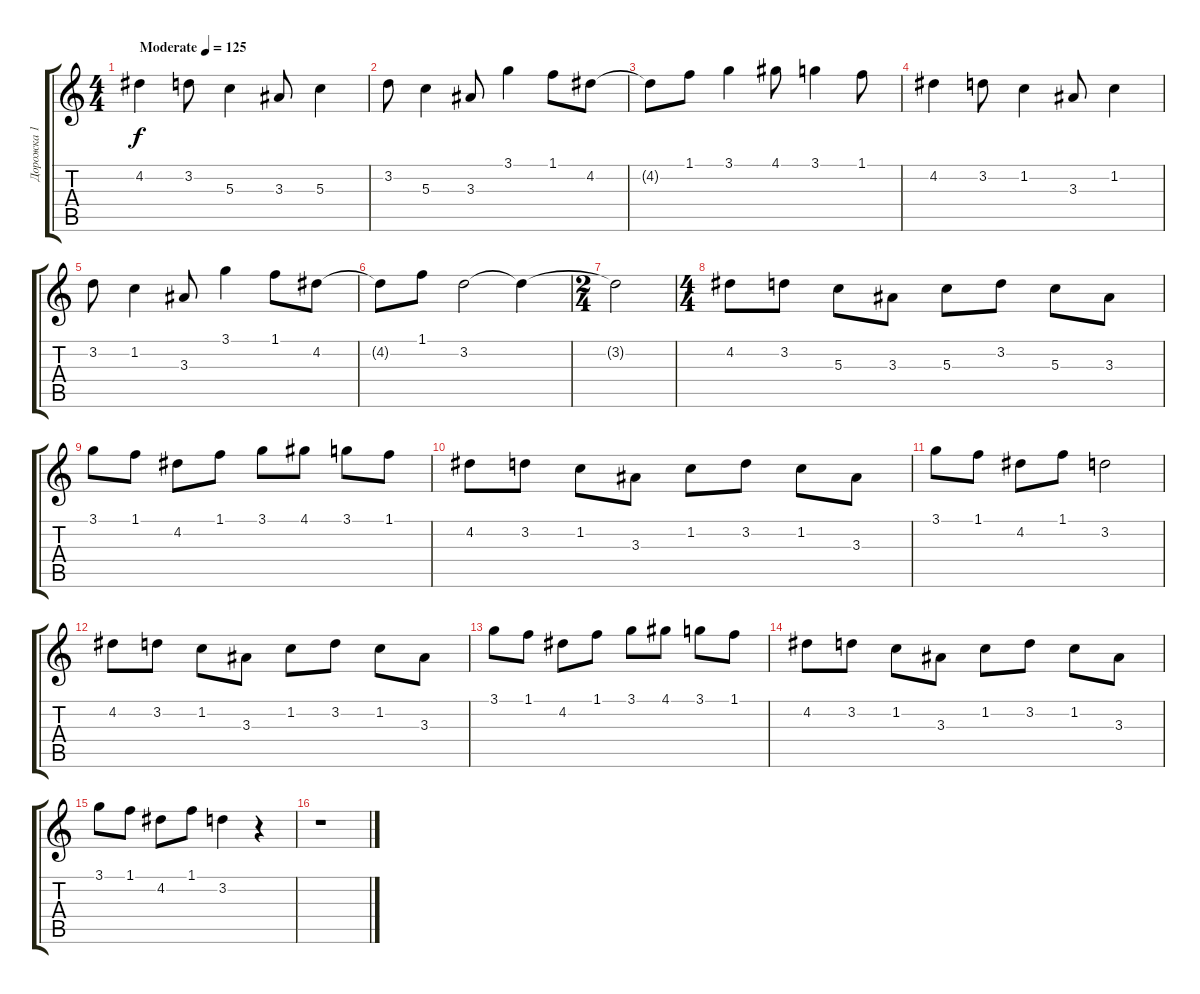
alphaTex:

\track ("Дорожка 1" "Дорожка 1") {instrument banjo}
\staff {score tabs}
\tuning (E4 B3 G3 D3 A2 E2) {hide}
\displaytranspose 12
\ts (4 4)
\tempo (125 "Moderate")
\clef g2
\ks c
4.2.4{dy f instrument banjo} 3.2.8 5.3.4 3.3.8 5.3.4 |
3.2.8 5.3.4 3.3.8 3.1.4 1.1.8 4.2.8 |
4.2{t}.8 1.1.8 3.1.4 4.1.8 3.1.4 1.1.8 |
4.2.4 3.2.8 1.2.4 3.3.8 1.2.4 |
3.2.8 1.2.4 3.3.8 3.1.4 1.1.8 4.2.8 |
4.2{t}.8 1.1.8 3.2.2 3.2{t}.4 |
\ts (2 4)
3.2{t}.2 |
\ts (4 4)
4.2.8 3.2.8 5.3.8 3.3.8 5.3.8 3.2.8 5.3.8 3.3.8 |
3.1.8 1.1.8 4.2.8 1.1.8 3.1.8 4.1.8 3.1.8 1.1.8 |
4.2.8 3.2.8 1.2.8 3.3.8 1.2.8 3.2.8 1.2.8 3.3.8 |
3.1.8 1.1.8 4.2.8 1.1.8 3.2.2 |
4.2.8 3.2.8 1.2.8 3.3.8 1.2.8 3.2.8 1.2.8 3.3.8 |
3.1.8 1.1.8 4.2.8 1.1.8 3.1.8 4.1.8 3.1.8 1.1.8 |
4.2.8 3.2.8 1.2.8 3.3.8 1.2.8 3.2.8 1.2.8 3.3.8 |
3.1.8 1.1.8 4.2.8 1.1.8 3.2.4 r.4 |
r.1
